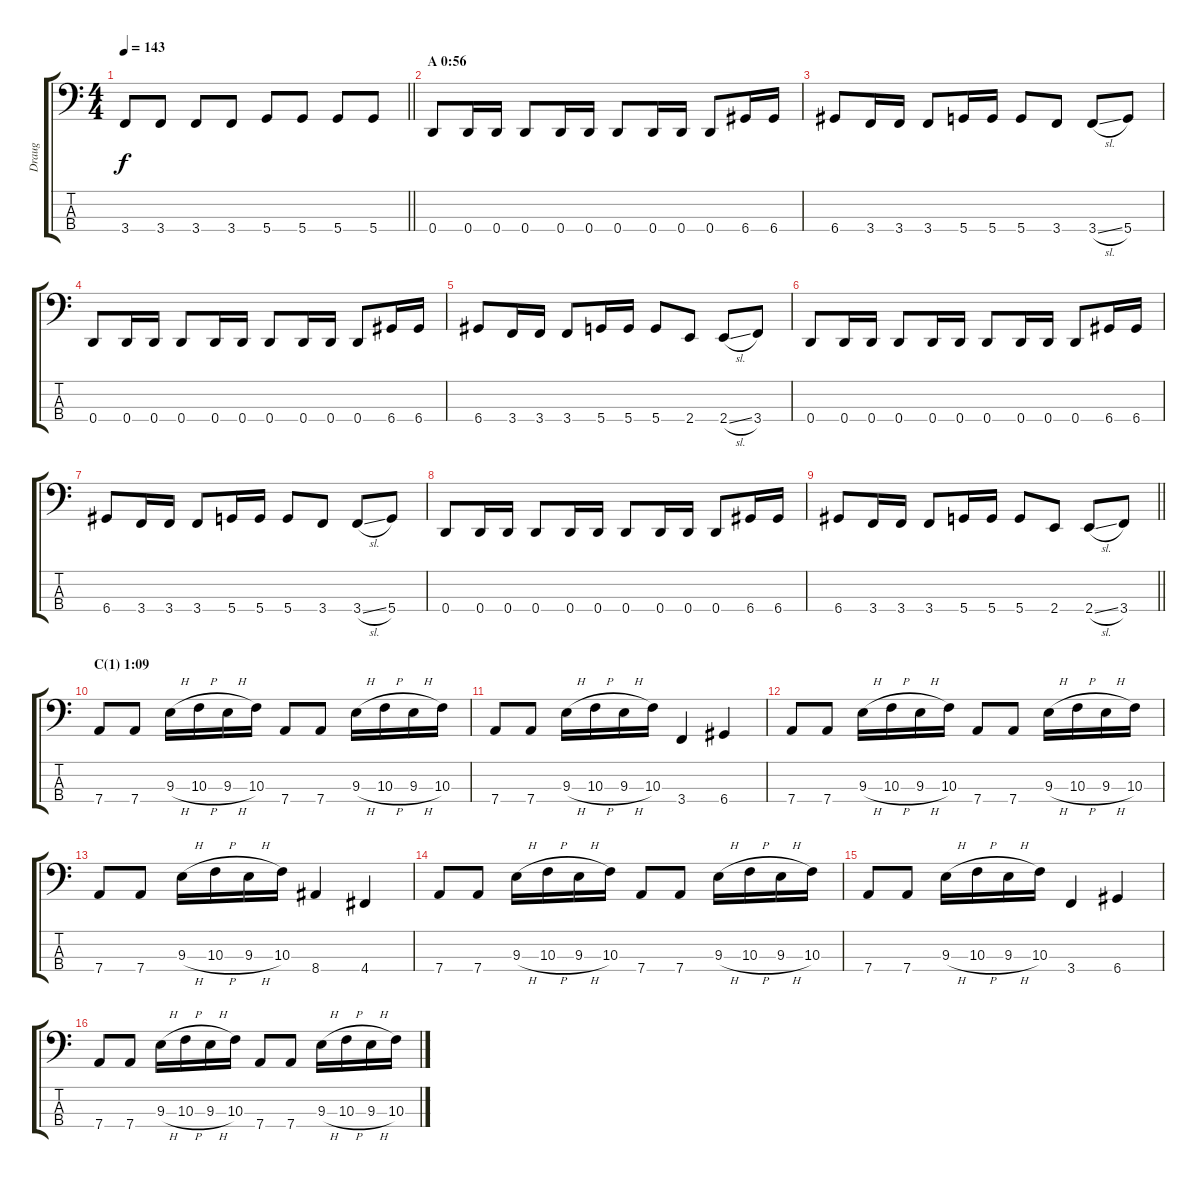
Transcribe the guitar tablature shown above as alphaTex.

\track ("Draug" "Draug") {instrument synthbass2}
\staff {score tabs}
\tuning (F2 C2 G1 D1) {hide}
\ts (4 4)
\tempo 143
\clef f4
\barLineRight lightlight
\ks c
3.4.8{dy f} 3.4.8 3.4.8 3.4.8 5.4.8 5.4.8 5.4.8 5.4.8 |
\section ("" "A 0:56")
0.4.8 0.4.16 0.4.16 0.4.8 0.4.16 0.4.16 0.4.8 0.4.16 0.4.16 0.4.8 6.4.16 6.4.16 |
6.4.8 3.4.16 3.4.16 3.4.8 5.4.16 5.4.16 5.4.8 3.4.8 3.4{sl}.8 5.4.8 |
0.4.8 0.4.16 0.4.16 0.4.8 0.4.16 0.4.16 0.4.8 0.4.16 0.4.16 0.4.8 6.4.16 6.4.16 |
6.4.8 3.4.16 3.4.16 3.4.8 5.4.16 5.4.16 5.4.8 2.4.8 2.4{sl}.8 3.4.8 |
0.4.8 0.4.16 0.4.16 0.4.8 0.4.16 0.4.16 0.4.8 0.4.16 0.4.16 0.4.8 6.4.16 6.4.16 |
6.4.8 3.4.16 3.4.16 3.4.8 5.4.16 5.4.16 5.4.8 3.4.8 3.4{sl}.8 5.4.8 |
0.4.8 0.4.16 0.4.16 0.4.8 0.4.16 0.4.16 0.4.8 0.4.16 0.4.16 0.4.8 6.4.16 6.4.16 |
\barLineRight lightlight
6.4.8 3.4.16 3.4.16 3.4.8 5.4.16 5.4.16 5.4.8 2.4.8 2.4{sl}.8 3.4.8 |
\section ("" "C(1) 1:09")
7.4.8 7.4.8 9.3{h}.16 10.3{h}.16 9.3{h}.16 10.3.16 7.4.8 7.4.8 9.3{h}.16 10.3{h}.16 9.3{h}.16 10.3.16 |
7.4.8 7.4.8 9.3{h}.16 10.3{h}.16 9.3{h}.16 10.3.16 3.4.4 6.4.4 |
7.4.8 7.4.8 9.3{h}.16 10.3{h}.16 9.3{h}.16 10.3.16 7.4.8 7.4.8 9.3{h}.16 10.3{h}.16 9.3{h}.16 10.3.16 |
7.4.8 7.4.8 9.3{h}.16 10.3{h}.16 9.3{h}.16 10.3.16 8.4.4 4.4.4 |
7.4.8 7.4.8 9.3{h}.16 10.3{h}.16 9.3{h}.16 10.3.16 7.4.8 7.4.8 9.3{h}.16 10.3{h}.16 9.3{h}.16 10.3.16 |
7.4.8 7.4.8 9.3{h}.16 10.3{h}.16 9.3{h}.16 10.3.16 3.4.4 6.4.4 |
7.4.8 7.4.8 9.3{h}.16 10.3{h}.16 9.3{h}.16 10.3.16 7.4.8 7.4.8 9.3{h}.16 10.3{h}.16 9.3{h}.16 10.3.16
